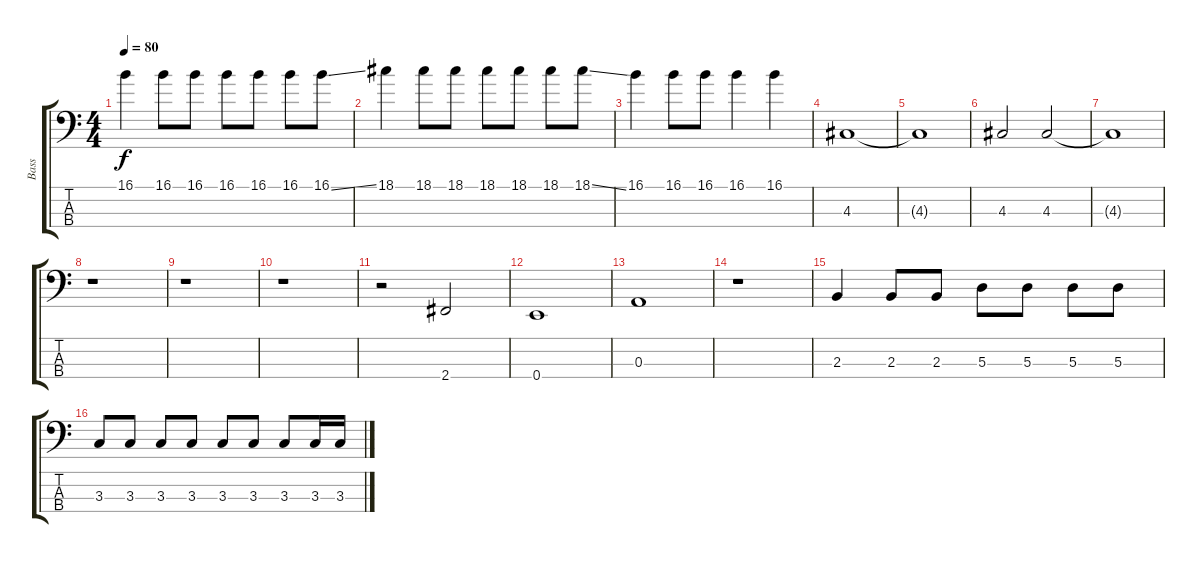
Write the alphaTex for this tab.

\track ("Bass" "Bass") {instrument electricbassfinger}
\staff {score tabs}
\tuning (G2 D2 A1 E1) {hide}
\ts (4 4)
\tempo 80
\clef f4
\ks c
16.1.4{dy f} 16.1.8 16.1.8 16.1.8 16.1.8 16.1.8 16.1{ss}.8 |
18.1.4 18.1.8 18.1.8 18.1.8 18.1.8 18.1.8 18.1{ss}.8 |
16.1.4 16.1.8 16.1.8 16.1.4 16.1.4 |
4.3.1 |
4.3{t}.1 |
4.3.2 4.3.2 |
4.3{t}.1 |
r.1 |
r.1 |
r.1 |
r.2 2.4.2 |
0.4.1 |
0.3.1 |
r.1 |
2.3.4 2.3.8 2.3.8 5.3.8 5.3.8 5.3.8 5.3.8 |
3.3.8 3.3.8 3.3.8 3.3.8 3.3.8 3.3.8 3.3.8 3.3.16 3.3.16
